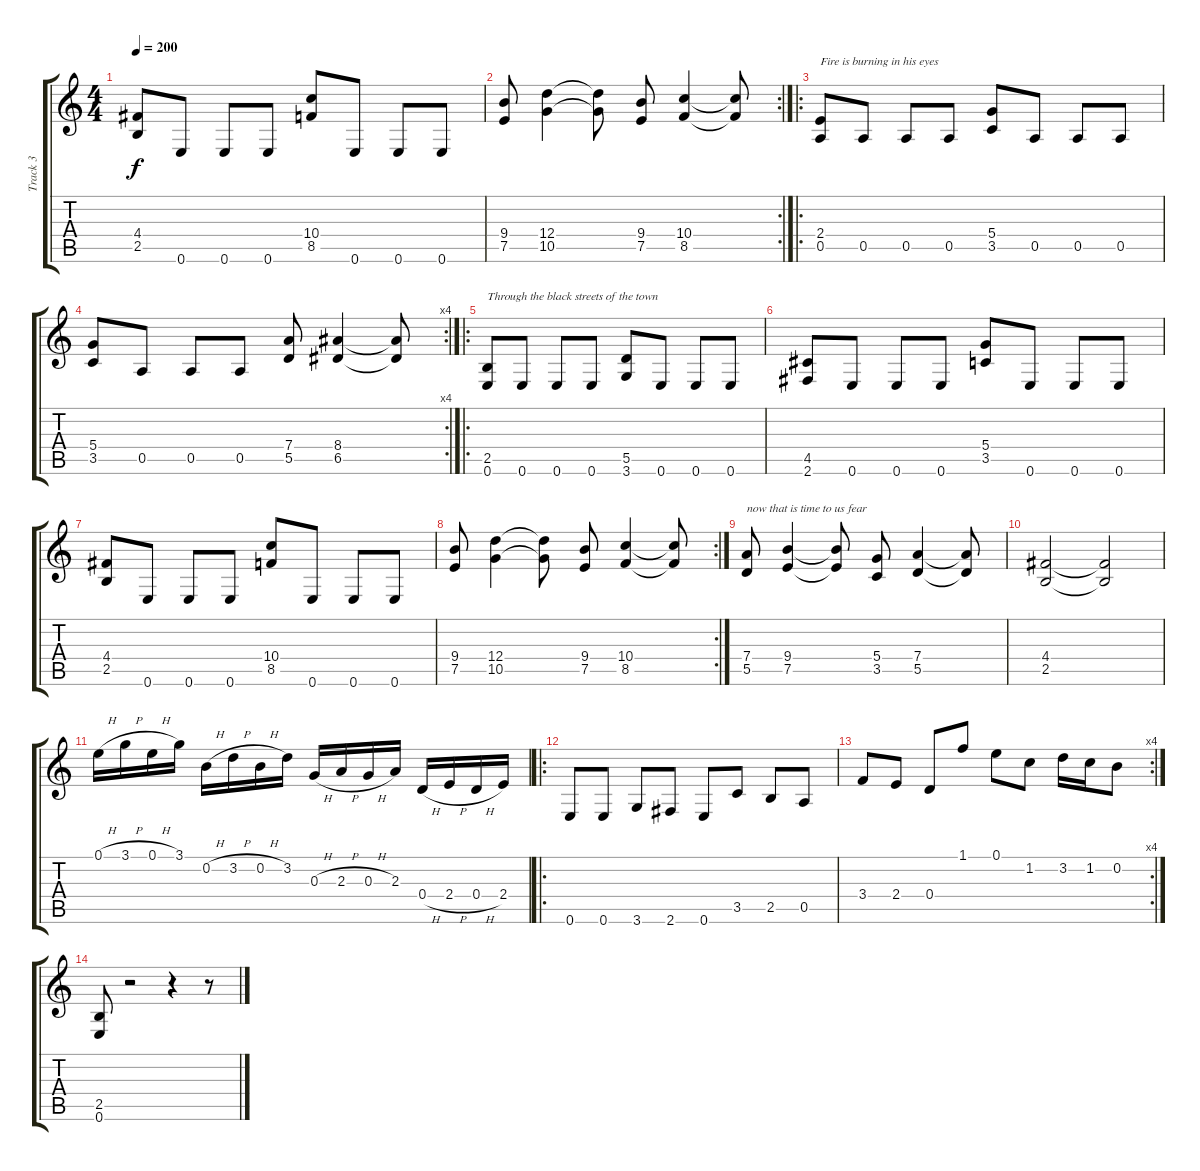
\track ("Track 3" "Track 3") {instrument distortionguitar}
\staff {score tabs}
\tuning (E4 B3 G3 D3 A2 E2) {hide}
\ts (4 4)
\tempo 200
\clef g2
\ks c
(4.4 2.5).8{dy f} 0.6.8 0.6.8 0.6.8 (10.4 8.5).8 0.6.8 0.6.8 0.6.8 |
\rc 2
(9.4 7.5).8 (12.4 10.5).4 (12.4{t} 10.5{t}).8 (9.4 7.5).8 (10.4 8.5).4 (10.4{t} 8.5{t}).8 |
\ro
(2.4 0.5).8{txt "Fire is burning in his eyes"} 0.5.8 0.5.8 0.5.8 (5.4 3.5).8 0.5.8 0.5.8 0.5.8 |
\rc 4
(5.4 3.5).8 0.5.8 0.5.8 0.5.8 (7.4 5.5).8 (8.4 6.5).4 (8.4{t} 6.5{t}).8 |
\ro
(2.5 0.6).8{txt "Through the black streets of the town"} 0.6.8 0.6.8 0.6.8 (5.5 3.6).8 0.6.8 0.6.8 0.6.8 |
(4.5 2.6).8 0.6.8 0.6.8 0.6.8 (5.4 3.5).8 0.6.8 0.6.8 0.6.8 |
(4.4 2.5).8 0.6.8 0.6.8 0.6.8 (10.4 8.5).8 0.6.8 0.6.8 0.6.8 |
\rc 2
(9.4 7.5).8 (12.4 10.5).4 (12.4{t} 10.5{t}).8 (9.4 7.5).8 (10.4 8.5).4 (10.4{t} 8.5{t}).8 |
(7.4 5.5).8{txt "now that is time to us fear"} (9.4 7.5).4 (9.4{t} 7.5{t}).8 (5.4 3.5).8 (7.4 5.5).4 (7.4{t} 5.5{t}).8 |
(4.4 2.5).2 (4.4{t} 2.5{t}).2 |
0.1{h}.16 3.1{h}.16 0.1{h}.16 3.1.16 0.2{h}.16 3.2{h}.16 0.2{h}.16 3.2.16 0.3{h}.16 2.3{h}.16 0.3{h}.16 2.3.16 0.4{h}.16 2.4{h}.16 0.4{h}.16 2.4.16 |
\ro
0.6.8 0.6.8 3.6.8 2.6.8 0.6.8 3.5.8 2.5.8 0.5.8 |
\rc 4
3.4.8 2.4.8 0.4.8 1.1.8 0.1.8 1.2.8 3.2.16 1.2.16 0.2.8 |
(2.5 0.6).8 r.2 r.4 r.8
